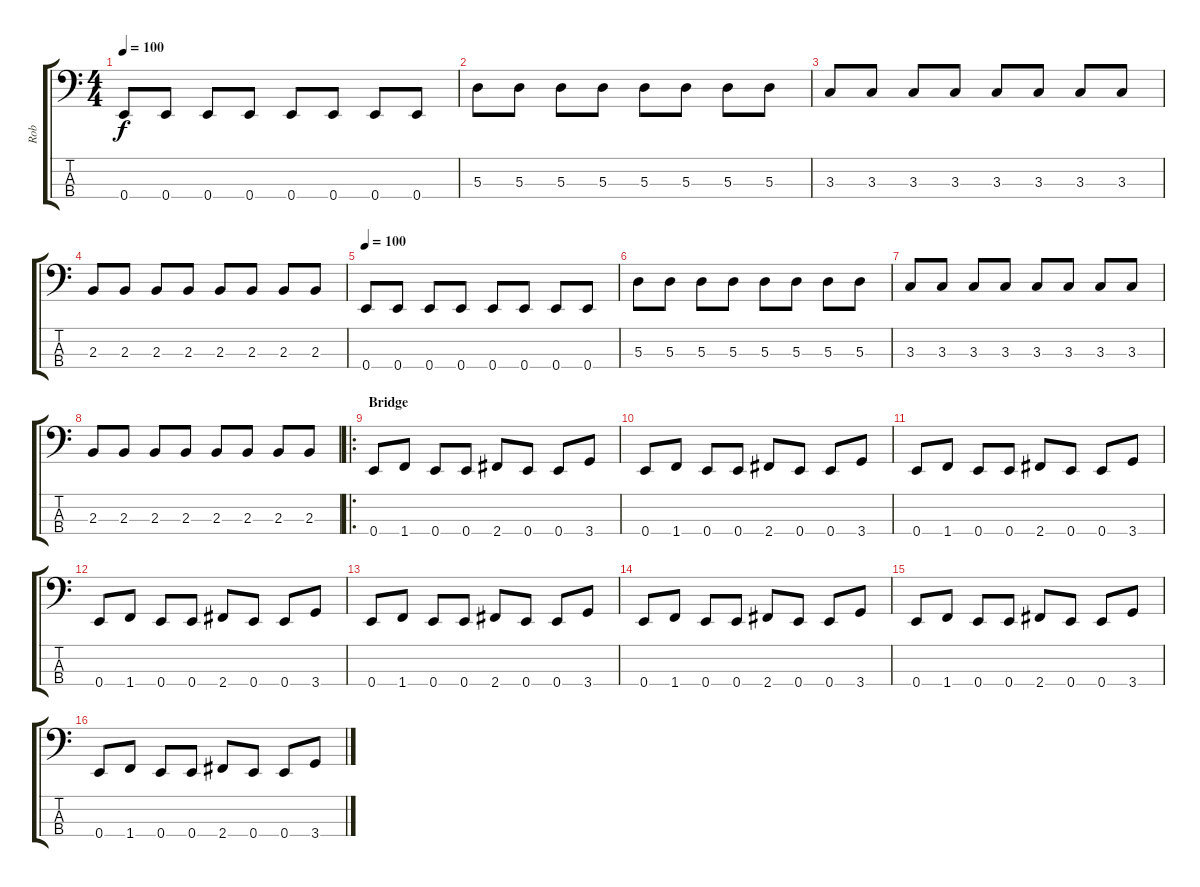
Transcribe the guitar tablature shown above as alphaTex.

\track ("Rob" "Rob") {instrument electricbassfinger}
\staff {score tabs}
\tuning (G2 D2 A1 E1) {hide}
\ts (4 4)
\tempo 100
\clef f4
\ks c
0.4.8{dy f} 0.4.8 0.4.8 0.4.8 0.4.8 0.4.8 0.4.8 0.4.8 |
5.3.8 5.3.8 5.3.8 5.3.8 5.3.8 5.3.8 5.3.8 5.3.8 |
3.3.8 3.3.8 3.3.8 3.3.8 3.3.8 3.3.8 3.3.8 3.3.8 |
2.3.8 2.3.8 2.3.8 2.3.8 2.3.8 2.3.8 2.3.8 2.3.8 |
\tempo 100
0.4.8 0.4.8 0.4.8 0.4.8 0.4.8 0.4.8 0.4.8 0.4.8 |
5.3.8 5.3.8 5.3.8 5.3.8 5.3.8 5.3.8 5.3.8 5.3.8 |
3.3.8 3.3.8 3.3.8 3.3.8 3.3.8 3.3.8 3.3.8 3.3.8 |
2.3.8 2.3.8 2.3.8 2.3.8 2.3.8 2.3.8 2.3.8 2.3.8 |
\ro
\section ("" "Bridge")
0.4.8 1.4.8 0.4.8 0.4.8 2.4.8 0.4.8 0.4.8 3.4.8 |
0.4.8 1.4.8 0.4.8 0.4.8 2.4.8 0.4.8 0.4.8 3.4.8 |
0.4.8 1.4.8 0.4.8 0.4.8 2.4.8 0.4.8 0.4.8 3.4.8 |
0.4.8 1.4.8 0.4.8 0.4.8 2.4.8 0.4.8 0.4.8 3.4.8 |
0.4.8 1.4.8 0.4.8 0.4.8 2.4.8 0.4.8 0.4.8 3.4.8 |
0.4.8 1.4.8 0.4.8 0.4.8 2.4.8 0.4.8 0.4.8 3.4.8 |
0.4.8 1.4.8 0.4.8 0.4.8 2.4.8 0.4.8 0.4.8 3.4.8 |
0.4.8 1.4.8 0.4.8 0.4.8 2.4.8 0.4.8 0.4.8 3.4.8
